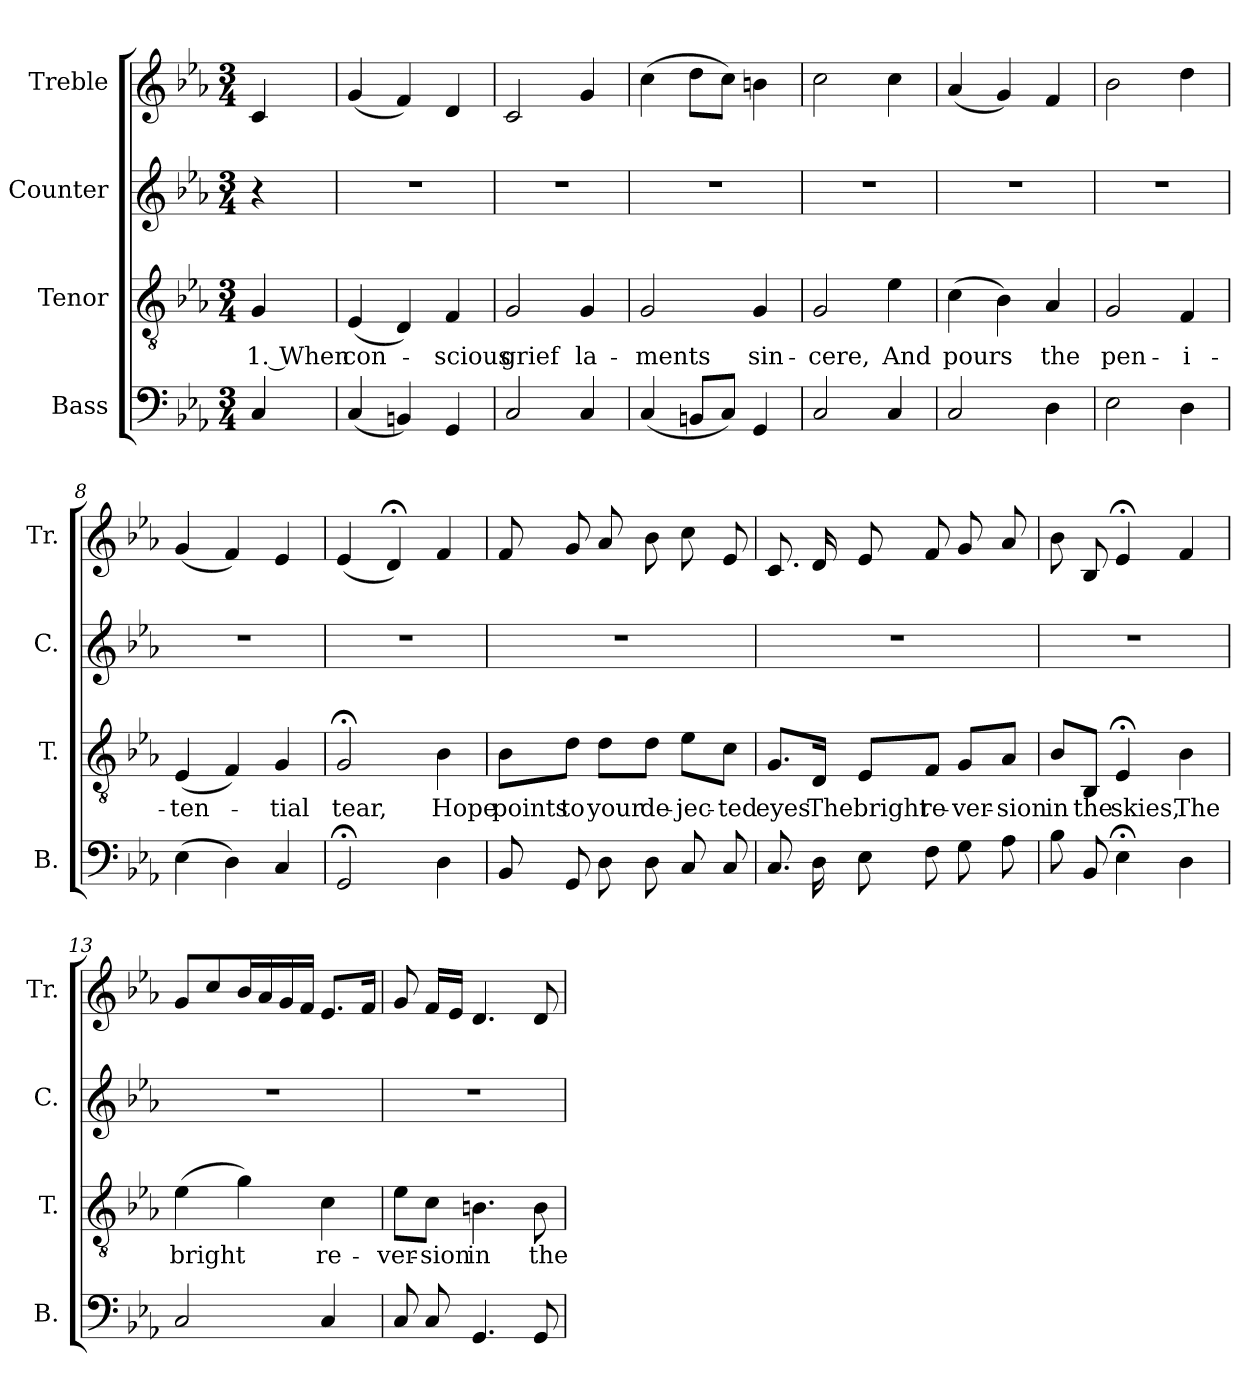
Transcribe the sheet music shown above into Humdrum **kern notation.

**kern	**kern	**text	**kern	**kern
*part4	*part3	*part3	*part2	*part1
*staff4	*staff3	*staff3	*staff2	*staff1
*I"Bass	*I"Tenor	*	*I"Counter	*I"Treble
*I'B.	*I'T.	*	*I'C.	*I'Tr.
*clefF4	*clefGv2	*	*clefG2	*clefG2
*k[b-e-a-]	*k[b-e-a-]	*	*k[b-e-a-]	*k[b-e-a-]
*M3/4	*M3/4	*	*M3/4	*M3/4
=1	=1	=1	=1	=1
4C/	4G/	1. When	4r	4c/
=2	=2	=2	=2	=2
(4C/	(4E-/	con-	2.r	(4g/
4BBn/)	4D/)	.	.	4f/)
4GG/	4F/	-scious	.	4d/
=3	=3	=3	=3	=3
2C/	2G/	grief	2.r	2c/
4C/	4G/	la-	.	4g/
=4	=4	=4	=4	=4
(4C/	2G/	-ments	2.r	(4cc\
8BBn/L	.	.	.	8dd\L
8C/J)	.	.	.	8cc\J)
4GG/	4G/	sin-	.	4bn\
=5	=5	=5	=5	=5
2C/	2G/	-cere,	2.r	2cc\
4C/	4e-\	And	.	4cc\
=6	=6	=6	=6	=6
2C/	(4c\	pours	2.r	(4a-/
.	4B-\)	.	.	4g/)
4D\	4A-/	the	.	4f/
=7	=7	=7	=7	=7
2E-\	2G/	pen-	2.r	2b-\
4D\	4F/	-i-	.	4dd\
=8	=8	=8	=8	=8
(4E-\	(4E-/	-ten-	2.r	(4g/
4D\)	4F/)	.	.	4f/)
4C/	4G/	-tial	.	4e-/
=9	=9	=9	=9	=9
2GG;</	2G;</	tear,	2.r	(4e-/
.	.	.	.	4d;</)
4D\	4B-\	Hope	.	4f/
!!LO:LB:g=z
=10	=10	=10	=10	=10
8BB-/	8B-\L	points	2.r	8f/
8GG/	8d\J	to	.	8g/
8D\	8d\L	your	.	8a-/
8D\	8d\J	de-	.	8b-\
8C/	8e-\L	-jec-	.	8cc\
8C/	8c\J	-ted	.	8e-/
=11	=11	=11	=11	=11
8.C/	8.G/L	eyes	2.r	8.c/
16D\	16D/Jk	The	.	16d/
8E-\	8E-/L	bright	.	8e-/
8F\	8F/J	re-	.	8f/
8G\	8G/L	-ver-	.	8g/
8A-\	8A-/J	-sion	.	8a-/
=12	=12	=12	=12	=12
8B-\	8B-/L	in	2.r	8b-\
8BB-/	8BB-/J	the	.	8B-/
4E-;<\	4E-;</	skies,	.	4e-;</
4D\	4B-\	The	.	4f/
=13	=13	=13	=13	=13
2C/	(4e-\	bright	2.r	8g/L
.	.	.	.	8cc/
.	4g\)	.	.	16b-/L
.	.	.	.	16a-/
.	.	.	.	16g/
.	.	.	.	16f/JJ
4C/	4c\	re-	.	8.e-/L
.	.	.	.	16f/Jk
=14	=14	=14	=14	=14
8C/	8e-\L	-ver-	2.r	8g/
8C/	8c\J	-sion	.	16f/LL
.	.	.	.	16e-/JJ
4.GG/	4.Bn\	in	.	4.d/
8GG/	8B\	the	.	8d/
=	=	=	=	=
*-	*-	*-	*-	*-
